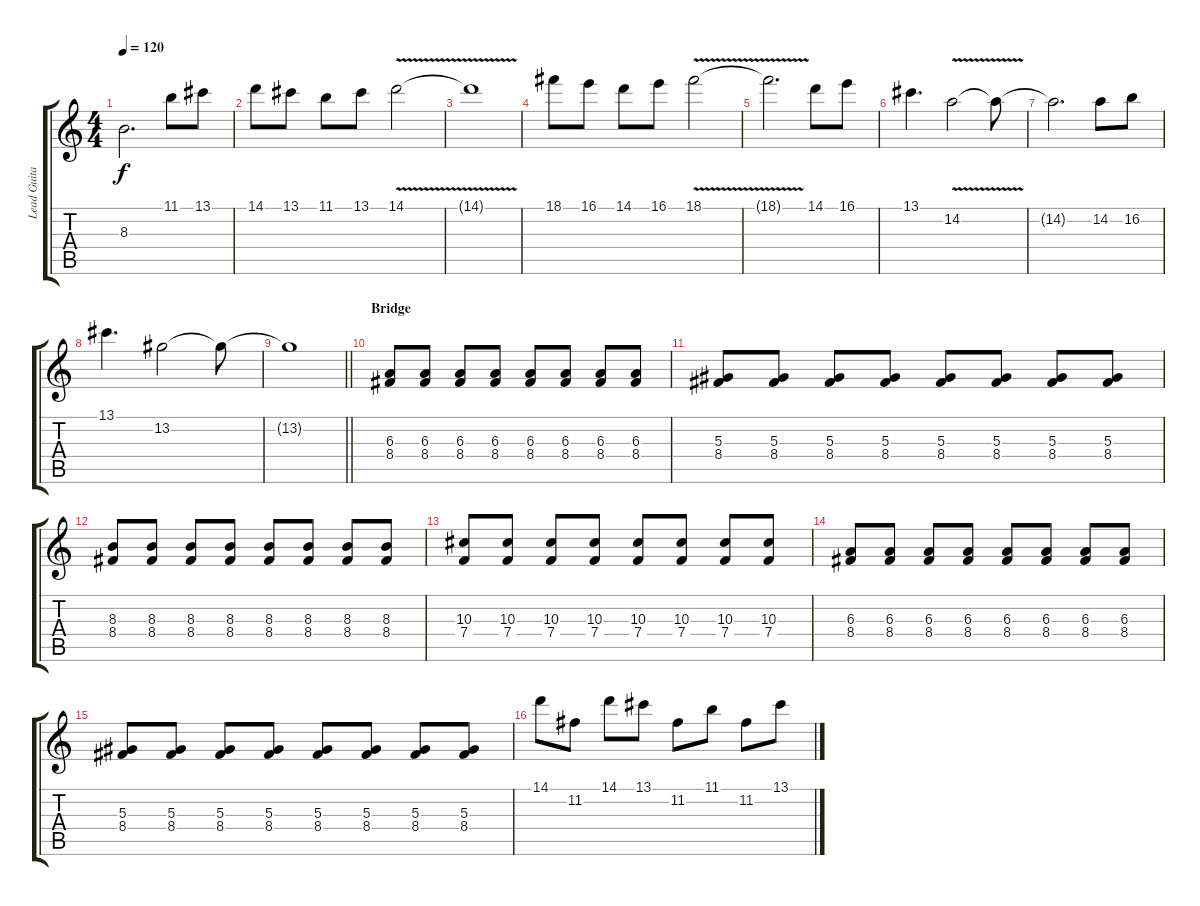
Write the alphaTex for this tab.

\track ("Lead Guitar 1" "Lead Guita") {instrument overdrivenguitar}
\staff {score tabs}
\tuning (C4 G3 Eb3 Bb2 F2 C2) {hide}
\ts (4 4)
\tempo 120
\clef g2
\ks c
8.3{t}.2{d dy f} 11.1.8{volume 10 instrument overdrivenguitar} 13.1.8 |
14.1.8 13.1.8 11.1.8 13.1.8 14.1{v}.2 |
14.1{t}.1 |
18.1.8 16.1.8 14.1.8 16.1.8 18.1{v}.2 |
18.1{t}.2{d} 14.1.8 16.1.8 |
13.1.4{d} 14.2{v}.2 14.2{t}.8 |
14.2{t}.2{d} 14.2.8 16.2.8 |
13.1.4{d} 13.2.2 13.2{t}.8 |
\barLineRight lightlight
13.2{t}.1 |
\section ("" "Bridge")
(6.3 8.4).8{volume 6 balance 13} (6.3 8.4).8 (6.3 8.4).8 (6.3 8.4).8 (6.3 8.4).8 (6.3 8.4).8 (6.3 8.4).8 (6.3 8.4).8 |
(5.3 8.4).8 (5.3 8.4).8 (5.3 8.4).8 (5.3 8.4).8 (5.3 8.4).8 (5.3 8.4).8 (5.3 8.4).8 (5.3 8.4).8 |
(8.3 8.4).8 (8.3 8.4).8 (8.3 8.4).8 (8.3 8.4).8 (8.3 8.4).8 (8.3 8.4).8 (8.3 8.4).8 (8.3 8.4).8 |
(10.3 7.4).8 (10.3 7.4).8 (10.3 7.4).8 (10.3 7.4).8 (10.3 7.4).8 (10.3 7.4).8 (10.3 7.4).8 (10.3 7.4).8 |
(6.3 8.4).8 (6.3 8.4).8 (6.3 8.4).8 (6.3 8.4).8 (6.3 8.4).8 (6.3 8.4).8 (6.3 8.4).8 (6.3 8.4).8 |
(5.3 8.4).8 (5.3 8.4).8 (5.3 8.4).8 (5.3 8.4).8 (5.3 8.4).8 (5.3 8.4).8 (5.3 8.4).8 (5.3 8.4).8 |
14.1.8{volume 8 balance 11} 11.2.8 14.1.8 13.1.8 11.2.8 11.1.8 11.2.8 13.1.8
